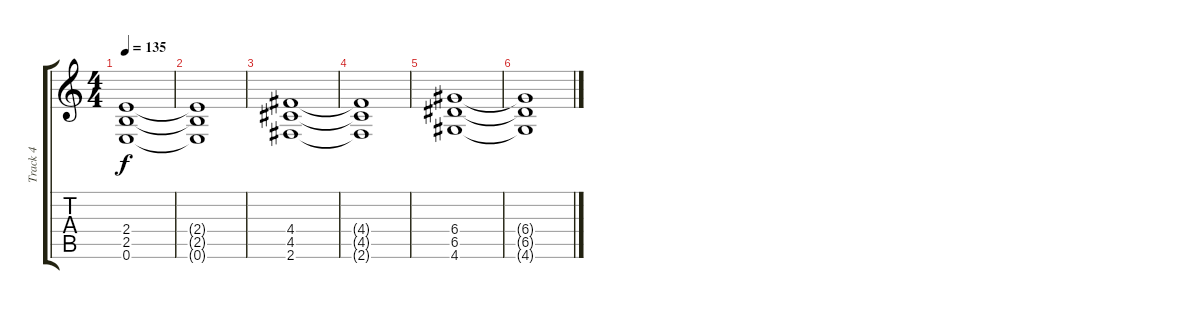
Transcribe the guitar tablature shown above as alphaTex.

\track ("Track 4" "Track 4") {instrument distortionguitar}
\staff {score tabs}
\tuning (E4 B3 G3 D3 A2 E2) {hide}
\ts (4 4)
\tempo 135
\clef g2
\ks c
(2.4 2.5 0.6).1{dy f} |
(2.4{t} 2.5{t} 0.6{t}).1 |
(4.4 4.5 2.6).1 |
(4.4{t} 4.5{t} 2.6{t}).1 |
(6.4 6.5 4.6).1 |
(6.4{t} 6.5{t} 4.6{t}).1
